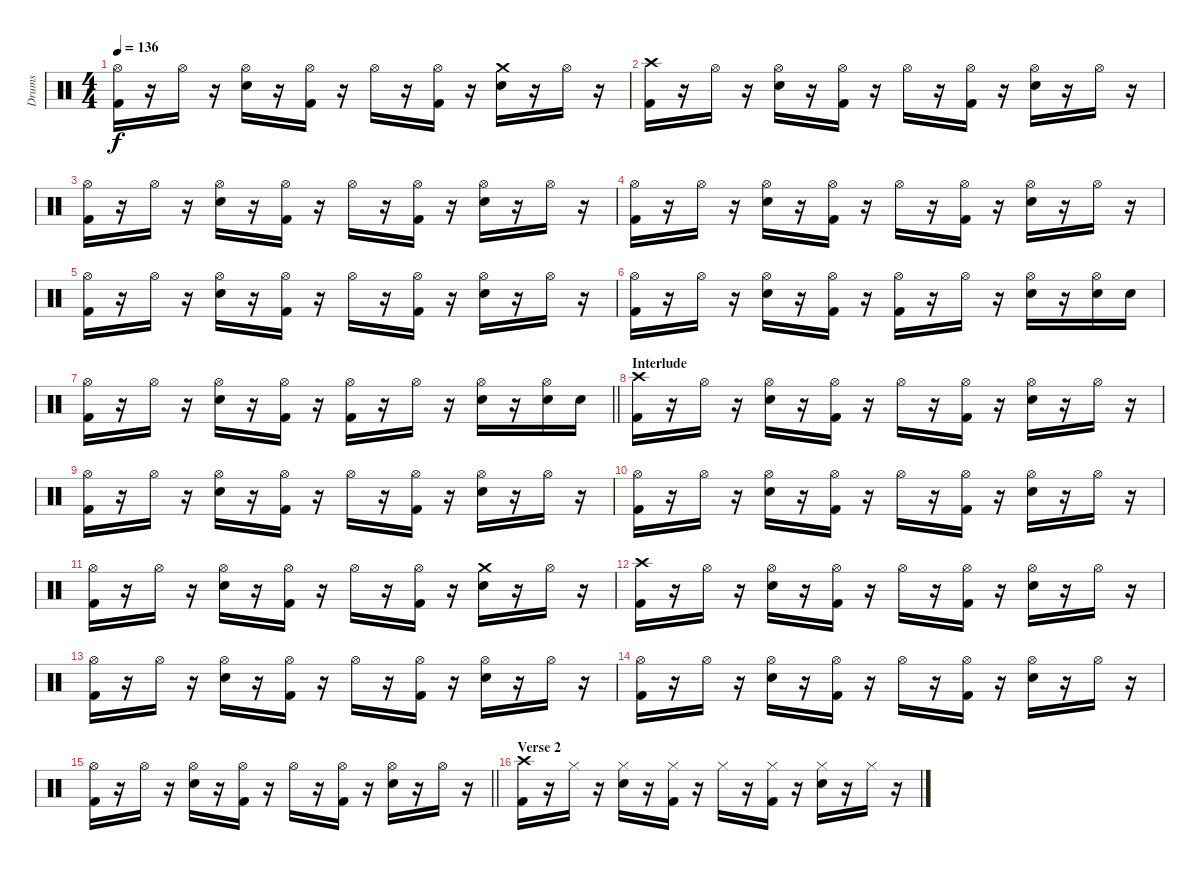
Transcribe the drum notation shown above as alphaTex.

\track ("Drums" "Drums") {instrument percussion}
\staff {score}
\articulation defaults
\ts (4 4)
\tempo 136
\clef neutral
\ks c
("Kick (hit) 2" "Hi-Hat (open)").16{dy f} r.16 "Hi-Hat (open)".16 r.16 ("Electric Snare (hit)" "Hi-Hat (open)").16 r.16 ("Kick (hit) 2" "Hi-Hat (open)").16 r.16 "Hi-Hat (open)".16 r.16 ("Kick (hit) 2" "Hi-Hat (open)").16 r.16 ("Electric Snare (hit)" "Crash medium (hit)").16 r.16 "Hi-Hat (open)".16 r.16 |
("Kick (hit) 2" "Crash high (hit)").16 r.16 "Hi-Hat (open)".16 r.16 ("Electric Snare (hit)" "Hi-Hat (open)").16 r.16 ("Kick (hit) 2" "Hi-Hat (open)").16 r.16 "Hi-Hat (open)".16 r.16 ("Kick (hit) 2" "Hi-Hat (open)").16 r.16 ("Electric Snare (hit)" "Hi-Hat (open)").16 r.16 "Hi-Hat (open)".16 r.16 |
("Kick (hit) 2" "Hi-Hat (open)").16 r.16 "Hi-Hat (open)".16 r.16 ("Electric Snare (hit)" "Hi-Hat (open)").16 r.16 ("Kick (hit) 2" "Hi-Hat (open)").16 r.16 "Hi-Hat (open)".16 r.16 ("Kick (hit) 2" "Hi-Hat (open)").16 r.16 ("Electric Snare (hit)" "Hi-Hat (open)").16 r.16 "Hi-Hat (open)".16 r.16 |
("Kick (hit) 2" "Hi-Hat (open)").16 r.16 "Hi-Hat (open)".16 r.16 ("Electric Snare (hit)" "Hi-Hat (open)").16 r.16 ("Kick (hit) 2" "Hi-Hat (open)").16 r.16 "Hi-Hat (open)".16 r.16 ("Kick (hit) 2" "Hi-Hat (open)").16 r.16 ("Electric Snare (hit)" "Hi-Hat (open)").16 r.16 "Hi-Hat (open)".16 r.16 |
("Kick (hit) 2" "Hi-Hat (open)").16 r.16 "Hi-Hat (open)".16 r.16 ("Electric Snare (hit)" "Hi-Hat (open)").16 r.16 ("Kick (hit) 2" "Hi-Hat (open)").16 r.16 "Hi-Hat (open)".16 r.16 ("Kick (hit) 2" "Hi-Hat (open)").16 r.16 ("Electric Snare (hit)" "Hi-Hat (open)").16 r.16 "Hi-Hat (open)".16 r.16 |
("Kick (hit) 2" "Hi-Hat (open)").16 r.16 "Hi-Hat (open)".16 r.16 ("Electric Snare (hit)" "Hi-Hat (open)").16 r.16 ("Kick (hit) 2" "Hi-Hat (open)").16 r.16 ("Kick (hit) 2" "Hi-Hat (open)").16 r.16 "Hi-Hat (open)".16 r.16 ("Electric Snare (hit)" "Hi-Hat (open)").16 r.16 ("Electric Snare (hit)" "Hi-Hat (open)").16 "Electric Snare (hit)".16 |
\barLineRight lightlight
("Kick (hit) 2" "Hi-Hat (open)").16 r.16 "Hi-Hat (open)".16 r.16 ("Electric Snare (hit)" "Hi-Hat (open)").16 r.16 ("Kick (hit) 2" "Hi-Hat (open)").16 r.16 ("Kick (hit) 2" "Hi-Hat (open)").16 r.16 "Hi-Hat (open)".16 r.16 ("Electric Snare (hit)" "Hi-Hat (open)").16 r.16 ("Electric Snare (hit)" "Hi-Hat (open)").16 "Electric Snare (hit)".16 |
\section ("" "Interlude")
("Kick (hit) 2" "Crash high (hit)").16 r.16 "Hi-Hat (open)".16 r.16 ("Electric Snare (hit)" "Hi-Hat (open)").16 r.16 ("Kick (hit) 2" "Hi-Hat (open)").16 r.16 "Hi-Hat (open)".16 r.16 ("Kick (hit) 2" "Hi-Hat (open)").16 r.16 ("Electric Snare (hit)" "Hi-Hat (open)").16 r.16 "Hi-Hat (open)".16 r.16 |
("Kick (hit) 2" "Hi-Hat (open)").16 r.16 "Hi-Hat (open)".16 r.16 ("Electric Snare (hit)" "Hi-Hat (open)").16 r.16 ("Kick (hit) 2" "Hi-Hat (open)").16 r.16 "Hi-Hat (open)".16 r.16 ("Kick (hit) 2" "Hi-Hat (open)").16 r.16 ("Electric Snare (hit)" "Hi-Hat (open)").16 r.16 "Hi-Hat (open)".16 r.16 |
("Kick (hit) 2" "Hi-Hat (open)").16 r.16 "Hi-Hat (open)".16 r.16 ("Electric Snare (hit)" "Hi-Hat (open)").16 r.16 ("Kick (hit) 2" "Hi-Hat (open)").16 r.16 "Hi-Hat (open)".16 r.16 ("Kick (hit) 2" "Hi-Hat (open)").16 r.16 ("Electric Snare (hit)" "Hi-Hat (open)").16 r.16 "Hi-Hat (open)".16 r.16 |
("Kick (hit) 2" "Hi-Hat (open)").16 r.16 "Hi-Hat (open)".16 r.16 ("Electric Snare (hit)" "Hi-Hat (open)").16 r.16 ("Kick (hit) 2" "Hi-Hat (open)").16 r.16 "Hi-Hat (open)".16 r.16 ("Kick (hit) 2" "Hi-Hat (open)").16 r.16 ("Electric Snare (hit)" "Crash medium (hit)").16 r.16 "Hi-Hat (open)".16 r.16 |
("Kick (hit) 2" "Crash high (hit)").16 r.16 "Hi-Hat (open)".16 r.16 ("Electric Snare (hit)" "Hi-Hat (open)").16 r.16 ("Kick (hit) 2" "Hi-Hat (open)").16 r.16 "Hi-Hat (open)".16 r.16 ("Kick (hit) 2" "Hi-Hat (open)").16 r.16 ("Electric Snare (hit)" "Hi-Hat (open)").16 r.16 "Hi-Hat (open)".16 r.16 |
("Kick (hit) 2" "Hi-Hat (open)").16 r.16 "Hi-Hat (open)".16 r.16 ("Electric Snare (hit)" "Hi-Hat (open)").16 r.16 ("Kick (hit) 2" "Hi-Hat (open)").16 r.16 "Hi-Hat (open)".16 r.16 ("Kick (hit) 2" "Hi-Hat (open)").16 r.16 ("Electric Snare (hit)" "Hi-Hat (open)").16 r.16 "Hi-Hat (open)".16 r.16 |
("Kick (hit) 2" "Hi-Hat (open)").16 r.16 "Hi-Hat (open)".16 r.16 ("Electric Snare (hit)" "Hi-Hat (open)").16 r.16 ("Kick (hit) 2" "Hi-Hat (open)").16 r.16 "Hi-Hat (open)".16 r.16 ("Kick (hit) 2" "Hi-Hat (open)").16 r.16 ("Electric Snare (hit)" "Hi-Hat (open)").16 r.16 "Hi-Hat (open)".16 r.16 |
\barLineRight lightlight
("Kick (hit) 2" "Hi-Hat (open)").16 r.16 "Hi-Hat (open)".16 r.16 ("Electric Snare (hit)" "Hi-Hat (open)").16 r.16 ("Kick (hit) 2" "Hi-Hat (open)").16 r.16 "Hi-Hat (open)".16 r.16 ("Kick (hit) 2" "Hi-Hat (open)").16 r.16 ("Electric Snare (hit)" "Hi-Hat (open)").16 r.16 "Hi-Hat (open)".16 r.16 |
\section ("" "Verse 2")
("Kick (hit) 2" "Crash high (hit)").16 r.16 "Hi-Hat (closed)".16 r.16 ("Electric Snare (hit)" "Hi-Hat (closed)").16 r.16 ("Kick (hit) 2" "Hi-Hat (closed)").16 r.16 "Hi-Hat (closed)".16 r.16 ("Kick (hit) 2" "Hi-Hat (closed)").16 r.16 ("Electric Snare (hit)" "Hi-Hat (closed)").16 r.16 "Hi-Hat (closed)".16 r.16
